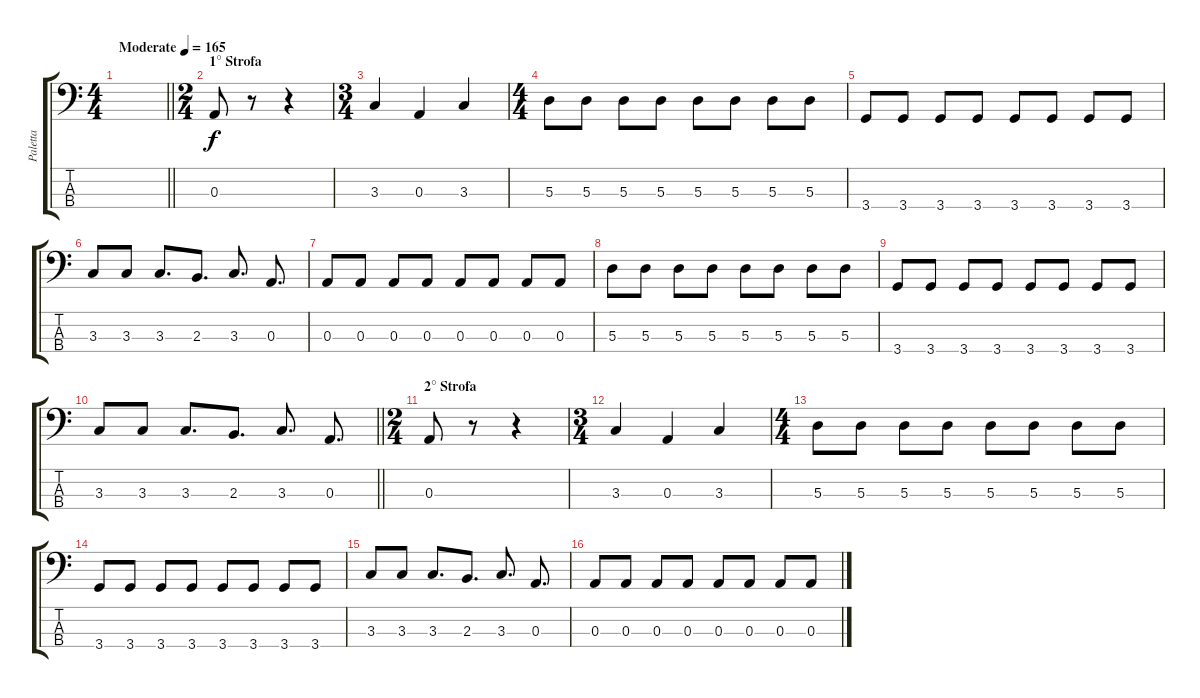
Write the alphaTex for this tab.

\track ("Paletta" "Paletta") {instrument electricbasspick}
\staff {score tabs}
\tuning (G2 D2 A1 E1) {hide}
\ts (4 4)
\tempo (165 "Moderate")
\clef f4
\barLineRight lightlight
\ks c
|
\ts (2 4)
\section ("" "1° Strofa")
0.3.8 r.8 r.4 |
\ts (3 4)
3.3.4 0.3.4 3.3.4 |
\ts (4 4)
5.3.8 5.3.8 5.3.8 5.3.8 5.3.8 5.3.8 5.3.8 5.3.8 |
3.4.8 3.4.8 3.4.8 3.4.8 3.4.8 3.4.8 3.4.8 3.4.8 |
3.3.8 3.3.8 3.3.8{d} 2.3.8{d} 3.3.8{d} 0.3.8{d} |
0.3.8 0.3.8 0.3.8 0.3.8 0.3.8 0.3.8 0.3.8 0.3.8 |
5.3.8 5.3.8 5.3.8 5.3.8 5.3.8 5.3.8 5.3.8 5.3.8 |
3.4.8 3.4.8 3.4.8 3.4.8 3.4.8 3.4.8 3.4.8 3.4.8 |
\barLineRight lightlight
3.3.8 3.3.8 3.3.8{d} 2.3.8{d} 3.3.8{d} 0.3.8{d} |
\ts (2 4)
\section ("" "2° Strofa")
0.3.8 r.8 r.4 |
\ts (3 4)
3.3.4 0.3.4 3.3.4 |
\ts (4 4)
5.3.8 5.3.8 5.3.8 5.3.8 5.3.8 5.3.8 5.3.8 5.3.8 |
3.4.8 3.4.8 3.4.8 3.4.8 3.4.8 3.4.8 3.4.8 3.4.8 |
3.3.8 3.3.8 3.3.8{d} 2.3.8{d} 3.3.8{d} 0.3.8{d} |
0.3.8 0.3.8 0.3.8 0.3.8 0.3.8 0.3.8 0.3.8 0.3.8
